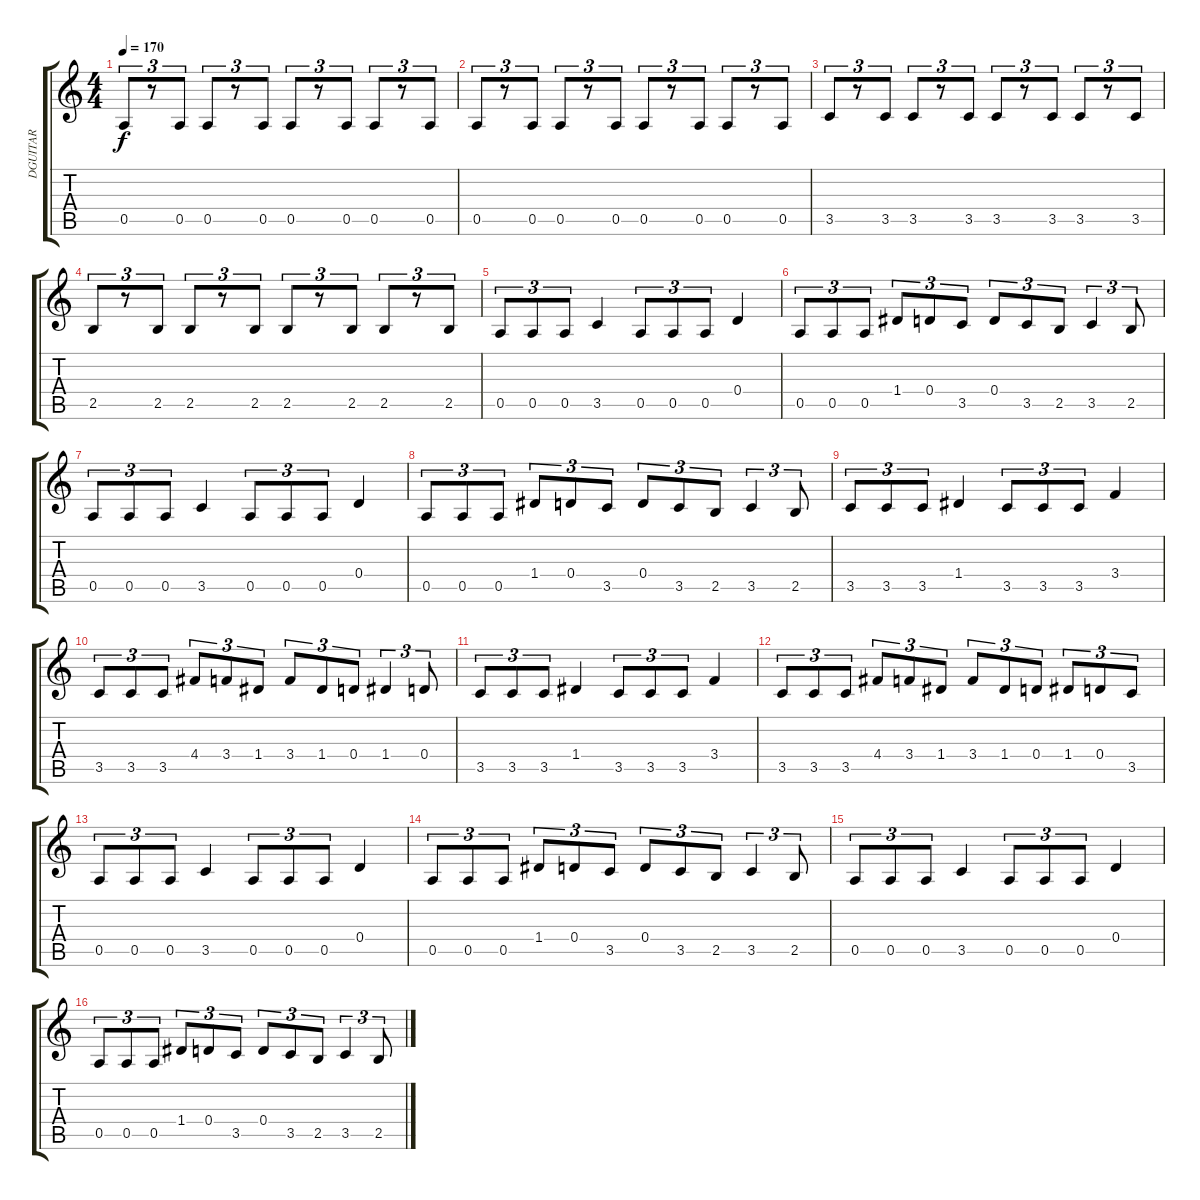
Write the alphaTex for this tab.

\track ("DGUITAR" "DGUITAR") {instrument distortionguitar}
\staff {score tabs}
\tuning (E4 B3 G3 D3 A2 E2) {hide}
\ts (4 4)
\tempo 170
\clef g2
\ks c
0.5.8{tu (3 2) dy f} r.8{tu (3 2)} 0.5.8{tu (3 2)} 0.5.8{tu (3 2)} r.8{tu (3 2)} 0.5.8{tu (3 2)} 0.5.8{tu (3 2)} r.8{tu (3 2)} 0.5.8{tu (3 2)} 0.5.8{tu (3 2)} r.8{tu (3 2)} 0.5.8{tu (3 2)} |
0.5.8{tu (3 2)} r.8{tu (3 2)} 0.5.8{tu (3 2)} 0.5.8{tu (3 2)} r.8{tu (3 2)} 0.5.8{tu (3 2)} 0.5.8{tu (3 2)} r.8{tu (3 2)} 0.5.8{tu (3 2)} 0.5.8{tu (3 2)} r.8{tu (3 2)} 0.5.8{tu (3 2)} |
3.5.8{tu (3 2)} r.8{tu (3 2)} 3.5.8{tu (3 2)} 3.5.8{tu (3 2)} r.8{tu (3 2)} 3.5.8{tu (3 2)} 3.5.8{tu (3 2)} r.8{tu (3 2)} 3.5.8{tu (3 2)} 3.5.8{tu (3 2)} r.8{tu (3 2)} 3.5.8{tu (3 2)} |
2.5.8{tu (3 2)} r.8{tu (3 2)} 2.5.8{tu (3 2)} 2.5.8{tu (3 2)} r.8{tu (3 2)} 2.5.8{tu (3 2)} 2.5.8{tu (3 2)} r.8{tu (3 2)} 2.5.8{tu (3 2)} 2.5.8{tu (3 2)} r.8{tu (3 2)} 2.5.8{tu (3 2)} |
0.5.8{tu (3 2)} 0.5.8{tu (3 2)} 0.5.8{tu (3 2)} 3.5.4 0.5.8{tu (3 2)} 0.5.8{tu (3 2)} 0.5.8{tu (3 2)} 0.4.4 |
0.5.8{tu (3 2)} 0.5.8{tu (3 2)} 0.5.8{tu (3 2)} 1.4.8{tu (3 2)} 0.4.8{tu (3 2)} 3.5.8{tu (3 2)} 0.4.8{tu (3 2)} 3.5.8{tu (3 2)} 2.5.8{tu (3 2)} 3.5.4{tu (3 2)} 2.5.8{tu (3 2)} |
0.5.8{tu (3 2)} 0.5.8{tu (3 2)} 0.5.8{tu (3 2)} 3.5.4 0.5.8{tu (3 2)} 0.5.8{tu (3 2)} 0.5.8{tu (3 2)} 0.4.4 |
0.5.8{tu (3 2)} 0.5.8{tu (3 2)} 0.5.8{tu (3 2)} 1.4.8{tu (3 2)} 0.4.8{tu (3 2)} 3.5.8{tu (3 2)} 0.4.8{tu (3 2)} 3.5.8{tu (3 2)} 2.5.8{tu (3 2)} 3.5.4{tu (3 2)} 2.5.8{tu (3 2)} |
3.5.8{tu (3 2)} 3.5.8{tu (3 2)} 3.5.8{tu (3 2)} 1.4.4 3.5.8{tu (3 2)} 3.5.8{tu (3 2)} 3.5.8{tu (3 2)} 3.4.4 |
3.5.8{tu (3 2)} 3.5.8{tu (3 2)} 3.5.8{tu (3 2)} 4.4.8{tu (3 2)} 3.4.8{tu (3 2)} 1.4.8{tu (3 2)} 3.4.8{tu (3 2)} 1.4.8{tu (3 2)} 0.4.8{tu (3 2)} 1.4.4{tu (3 2)} 0.4.8{tu (3 2)} |
3.5.8{tu (3 2)} 3.5.8{tu (3 2)} 3.5.8{tu (3 2)} 1.4.4 3.5.8{tu (3 2)} 3.5.8{tu (3 2)} 3.5.8{tu (3 2)} 3.4.4 |
3.5.8{tu (3 2)} 3.5.8{tu (3 2)} 3.5.8{tu (3 2)} 4.4.8{tu (3 2)} 3.4.8{tu (3 2)} 1.4.8{tu (3 2)} 3.4.8{tu (3 2)} 1.4.8{tu (3 2)} 0.4.8{tu (3 2)} 1.4.8{tu (3 2)} 0.4.8{tu (3 2)} 3.5.8{tu (3 2)} |
0.5.8{tu (3 2)} 0.5.8{tu (3 2)} 0.5.8{tu (3 2)} 3.5.4 0.5.8{tu (3 2)} 0.5.8{tu (3 2)} 0.5.8{tu (3 2)} 0.4.4 |
0.5.8{tu (3 2)} 0.5.8{tu (3 2)} 0.5.8{tu (3 2)} 1.4.8{tu (3 2)} 0.4.8{tu (3 2)} 3.5.8{tu (3 2)} 0.4.8{tu (3 2)} 3.5.8{tu (3 2)} 2.5.8{tu (3 2)} 3.5.4{tu (3 2)} 2.5.8{tu (3 2)} |
0.5.8{tu (3 2)} 0.5.8{tu (3 2)} 0.5.8{tu (3 2)} 3.5.4 0.5.8{tu (3 2)} 0.5.8{tu (3 2)} 0.5.8{tu (3 2)} 0.4.4 |
0.5.8{tu (3 2)} 0.5.8{tu (3 2)} 0.5.8{tu (3 2)} 1.4.8{tu (3 2)} 0.4.8{tu (3 2)} 3.5.8{tu (3 2)} 0.4.8{tu (3 2)} 3.5.8{tu (3 2)} 2.5.8{tu (3 2)} 3.5.4{tu (3 2)} 2.5.8{tu (3 2)}
